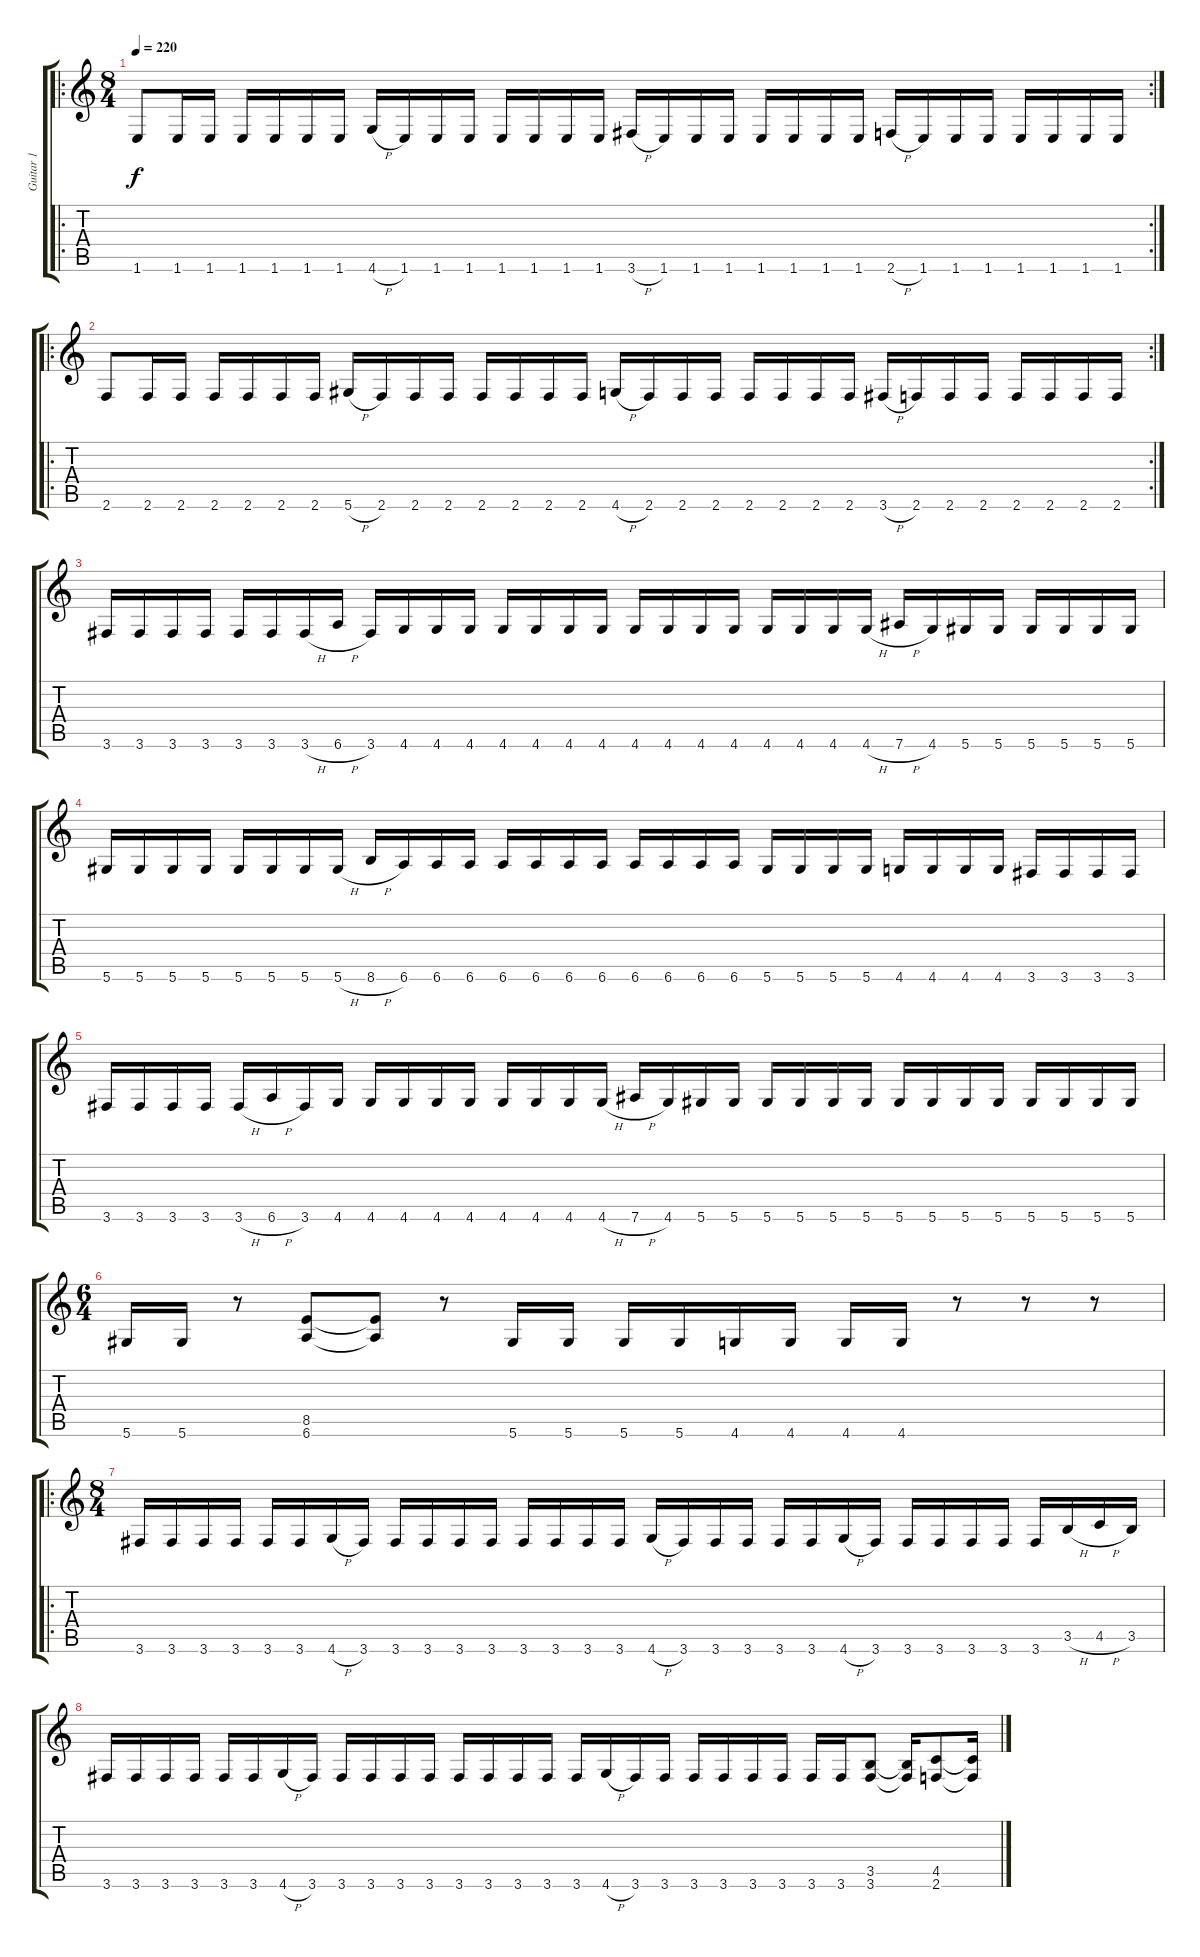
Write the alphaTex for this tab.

\track ("Guitar 1" "Guitar 1") {instrument distortionguitar}
\staff {score tabs}
\tuning (Eb4 Bb3 Gb3 Db3 Ab2 Eb2) {hide}
\ro
\rc 2
\ts (8 4)
\tempo 220
\clef g2
\ks c
1.6.8{dy f} 1.6.16 1.6.16 1.6.16 1.6.16 1.6.16 1.6.16 4.6{h}.16 1.6.16 1.6.16 1.6.16 1.6.16 1.6.16 1.6.16 1.6.16 3.6{h}.16 1.6.16 1.6.16 1.6.16 1.6.16 1.6.16 1.6.16 1.6.16 2.6{h}.16 1.6.16 1.6.16 1.6.16 1.6.16 1.6.16 1.6.16 1.6.16 |
\ro
\rc 2
2.6.8 2.6.16 2.6.16 2.6.16 2.6.16 2.6.16 2.6.16 5.6{h}.16 2.6.16 2.6.16 2.6.16 2.6.16 2.6.16 2.6.16 2.6.16 4.6{h}.16 2.6.16 2.6.16 2.6.16 2.6.16 2.6.16 2.6.16 2.6.16 3.6{h}.16 2.6.16 2.6.16 2.6.16 2.6.16 2.6.16 2.6.16 2.6.16 |
3.6.16 3.6.16 3.6.16 3.6.16 3.6.16 3.6.16 3.6{h}.16 6.6{h}.16 3.6.16 4.6.16 4.6.16 4.6.16 4.6.16 4.6.16 4.6.16 4.6.16 4.6.16 4.6.16 4.6.16 4.6.16 4.6.16 4.6.16 4.6.16 4.6{h}.16 7.6{h}.16 4.6.16 5.6.16 5.6.16 5.6.16 5.6.16 5.6.16 5.6.16 |
5.6.16 5.6.16 5.6.16 5.6.16 5.6.16 5.6.16 5.6.16 5.6{h}.16 8.6{h}.16 6.6.16 6.6.16 6.6.16 6.6.16 6.6.16 6.6.16 6.6.16 6.6.16 6.6.16 6.6.16 6.6.16 5.6.16 5.6.16 5.6.16 5.6.16 4.6.16 4.6.16 4.6.16 4.6.16 3.6.16 3.6.16 3.6.16 3.6.16 |
3.6.16 3.6.16 3.6.16 3.6.16 3.6{h}.16 6.6{h}.16 3.6.16 4.6.16 4.6.16 4.6.16 4.6.16 4.6.16 4.6.16 4.6.16 4.6.16 4.6{h}.16 7.6{h}.16 4.6.16 5.6.16 5.6.16 5.6.16 5.6.16 5.6.16 5.6.16 5.6.16 5.6.16 5.6.16 5.6.16 5.6.16 5.6.16 5.6.16 5.6.16 |
\ts (6 4)
5.6.16 5.6.16 r.8 (8.5 6.6).8 (8.5{t} 6.6{t}).8 r.8 5.6.16 5.6.16 5.6.16 5.6.16 4.6.16 4.6.16 4.6.16 4.6.16 r.8 r.8 r.8 |
\ro
\ts (8 4)
3.6.16 3.6.16 3.6.16 3.6.16 3.6.16 3.6.16 4.6{h}.16 3.6.16 3.6.16 3.6.16 3.6.16 3.6.16 3.6.16 3.6.16 3.6.16 3.6.16 4.6{h}.16 3.6.16 3.6.16 3.6.16 3.6.16 3.6.16 4.6{h}.16 3.6.16 3.6.16 3.6.16 3.6.16 3.6.16 3.6.16 3.5{h}.16 4.5{h}.16 3.5.16 |
3.6.16 3.6.16 3.6.16 3.6.16 3.6.16 3.6.16 4.6{h}.16 3.6.16 3.6.16 3.6.16 3.6.16 3.6.16 3.6.16 3.6.16 3.6.16 3.6.16 3.6.16 4.6{h}.16 3.6.16 3.6.16 3.6.16 3.6.16 3.6.16 3.6.16 3.6.16 3.6.16 (3.5 3.6).8 (3.5{t} 3.6{t}).16 (4.5 2.6).8 (4.5{t} 2.6{t}).16
